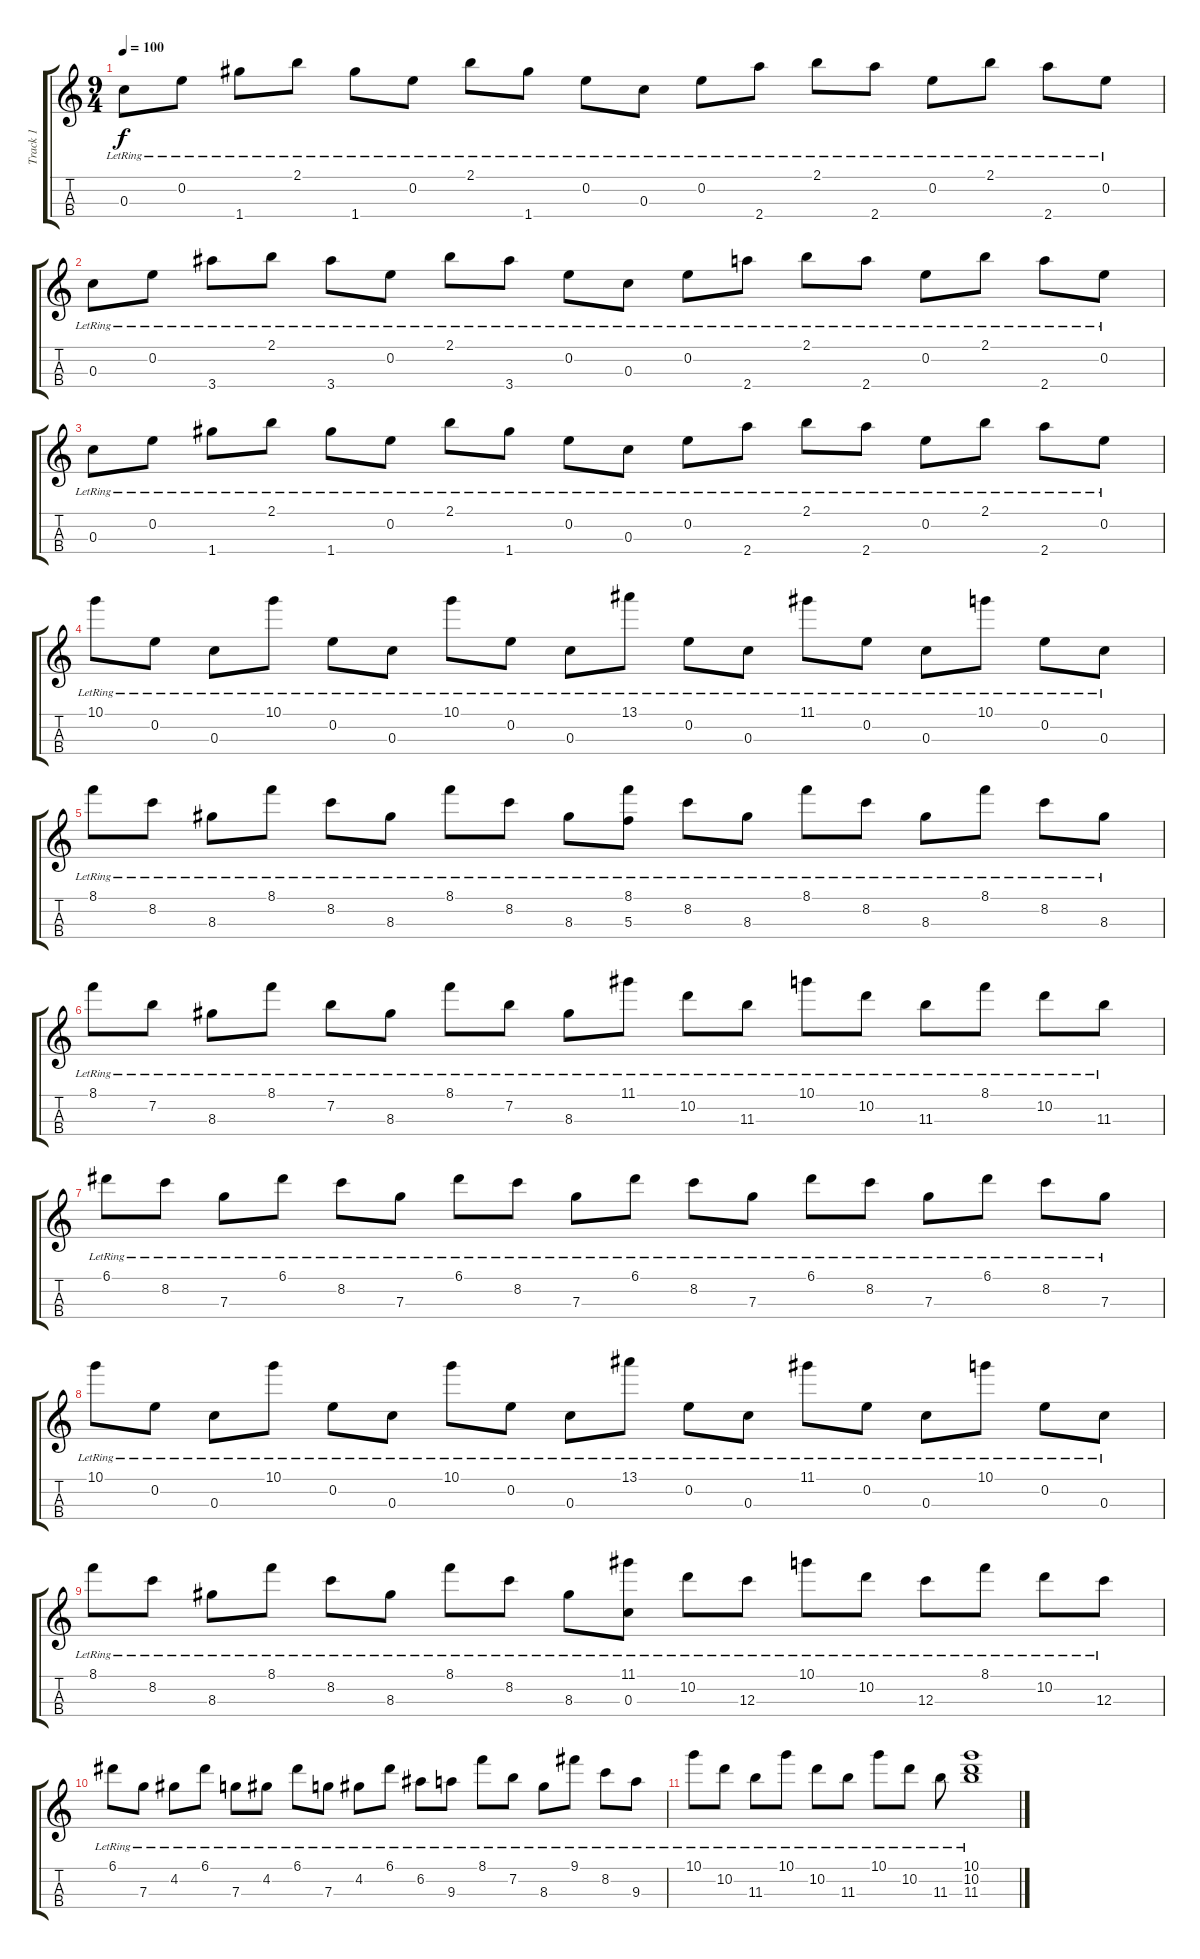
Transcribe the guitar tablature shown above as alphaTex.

\track ("Track 1" "Track 1") {instrument acousticguitarsteel}
\staff {score tabs}
\tuning (A4 E4 C4 G4) {hide}
\ts (9 4)
\tempo 100
\clef g2
\ks c
0.3{lr}.8{dy f} 0.2{lr}.8 1.4{lr}.8 2.1{lr}.8 1.4{lr}.8 0.2{lr}.8 2.1{lr}.8 1.4{lr}.8 0.2{lr}.8 0.3{lr}.8 0.2{lr}.8 2.4{lr}.8 2.1{lr}.8 2.4{lr}.8 0.2{lr}.8 2.1{lr}.8 2.4{lr}.8 0.2{lr}.8 |
0.3{lr}.8 0.2{lr}.8 3.4{lr}.8 2.1{lr}.8 3.4{lr}.8 0.2{lr}.8 2.1{lr}.8 3.4{lr}.8 0.2{lr}.8 0.3{lr}.8 0.2{lr}.8 2.4{lr}.8 2.1{lr}.8 2.4{lr}.8 0.2{lr}.8 2.1{lr}.8 2.4{lr}.8 0.2{lr}.8 |
0.3{lr}.8 0.2{lr}.8 1.4{lr}.8 2.1{lr}.8 1.4{lr}.8 0.2{lr}.8 2.1{lr}.8 1.4{lr}.8 0.2{lr}.8 0.3{lr}.8 0.2{lr}.8 2.4{lr}.8 2.1{lr}.8 2.4{lr}.8 0.2{lr}.8 2.1{lr}.8 2.4{lr}.8 0.2{lr}.8 |
10.1{lr}.8 0.2{lr}.8 0.3{lr}.8 10.1{lr}.8 0.2{lr}.8 0.3{lr}.8 10.1{lr}.8 0.2{lr}.8 0.3{lr}.8 13.1{lr}.8 0.2{lr}.8 0.3{lr}.8 11.1{lr}.8 0.2{lr}.8 0.3{lr}.8 10.1{lr}.8 0.2{lr}.8 0.3{lr}.8 |
8.1{lr}.8 8.2{lr}.8 8.3{lr}.8 8.1{lr}.8 8.2{lr}.8 8.3{lr}.8 8.1{lr}.8 8.2{lr}.8 8.3{lr}.8 (8.1{lr} 5.3{lr}).8 8.2{lr}.8 8.3{lr}.8 8.1{lr}.8 8.2{lr}.8 8.3{lr}.8 8.1{lr}.8 8.2{lr}.8 8.3{lr}.8 |
8.1{lr}.8 7.2{lr}.8 8.3{lr}.8 8.1{lr}.8 7.2{lr}.8 8.3{lr}.8 8.1{lr}.8 7.2{lr}.8 8.3{lr}.8 11.1{lr}.8 10.2{lr}.8 11.3{lr}.8 10.1{lr}.8 10.2{lr}.8 11.3{lr}.8 8.1{lr}.8 10.2{lr}.8 11.3{lr}.8 |
6.1{lr}.8 8.2{lr}.8 7.3{lr}.8 6.1{lr}.8 8.2{lr}.8 7.3{lr}.8 6.1{lr}.8 8.2{lr}.8 7.3{lr}.8 6.1{lr}.8 8.2{lr}.8 7.3{lr}.8 6.1{lr}.8 8.2{lr}.8 7.3{lr}.8 6.1{lr}.8 8.2{lr}.8 7.3{lr}.8 |
10.1{lr}.8 0.2{lr}.8 0.3{lr}.8 10.1{lr}.8 0.2{lr}.8 0.3{lr}.8 10.1{lr}.8 0.2{lr}.8 0.3{lr}.8 13.1{lr}.8 0.2{lr}.8 0.3{lr}.8 11.1{lr}.8 0.2{lr}.8 0.3{lr}.8 10.1{lr}.8 0.2{lr}.8 0.3{lr}.8 |
8.1{lr}.8 8.2{lr}.8 8.3{lr}.8 8.1{lr}.8 8.2{lr}.8 8.3{lr}.8 8.1{lr}.8 8.2{lr}.8 8.3{lr}.8 (11.1{lr} 0.3{lr}).8 10.2{lr}.8 12.3{lr}.8 10.1{lr}.8 10.2{lr}.8 12.3{lr}.8 8.1{lr}.8 10.2{lr}.8 12.3{lr}.8 |
6.1{lr}.8 7.3{lr}.8 4.2{lr}.8 6.1{lr}.8 7.3{lr}.8 4.2{lr}.8 6.1{lr}.8 7.3{lr}.8 4.2{lr}.8 6.1{lr}.8 6.2{lr}.8 9.3{lr}.8 8.1{lr}.8 7.2{lr}.8 8.3{lr}.8 9.1{lr}.8 8.2{lr}.8 9.3{lr}.8 |
10.1{lr}.8 10.2{lr}.8 11.3{lr}.8 10.1{lr}.8 10.2{lr}.8 11.3{lr}.8 10.1{lr}.8 10.2{lr}.8 11.3{lr}.8 (10.1{lr} 10.2{lr} 11.3{lr}).1
